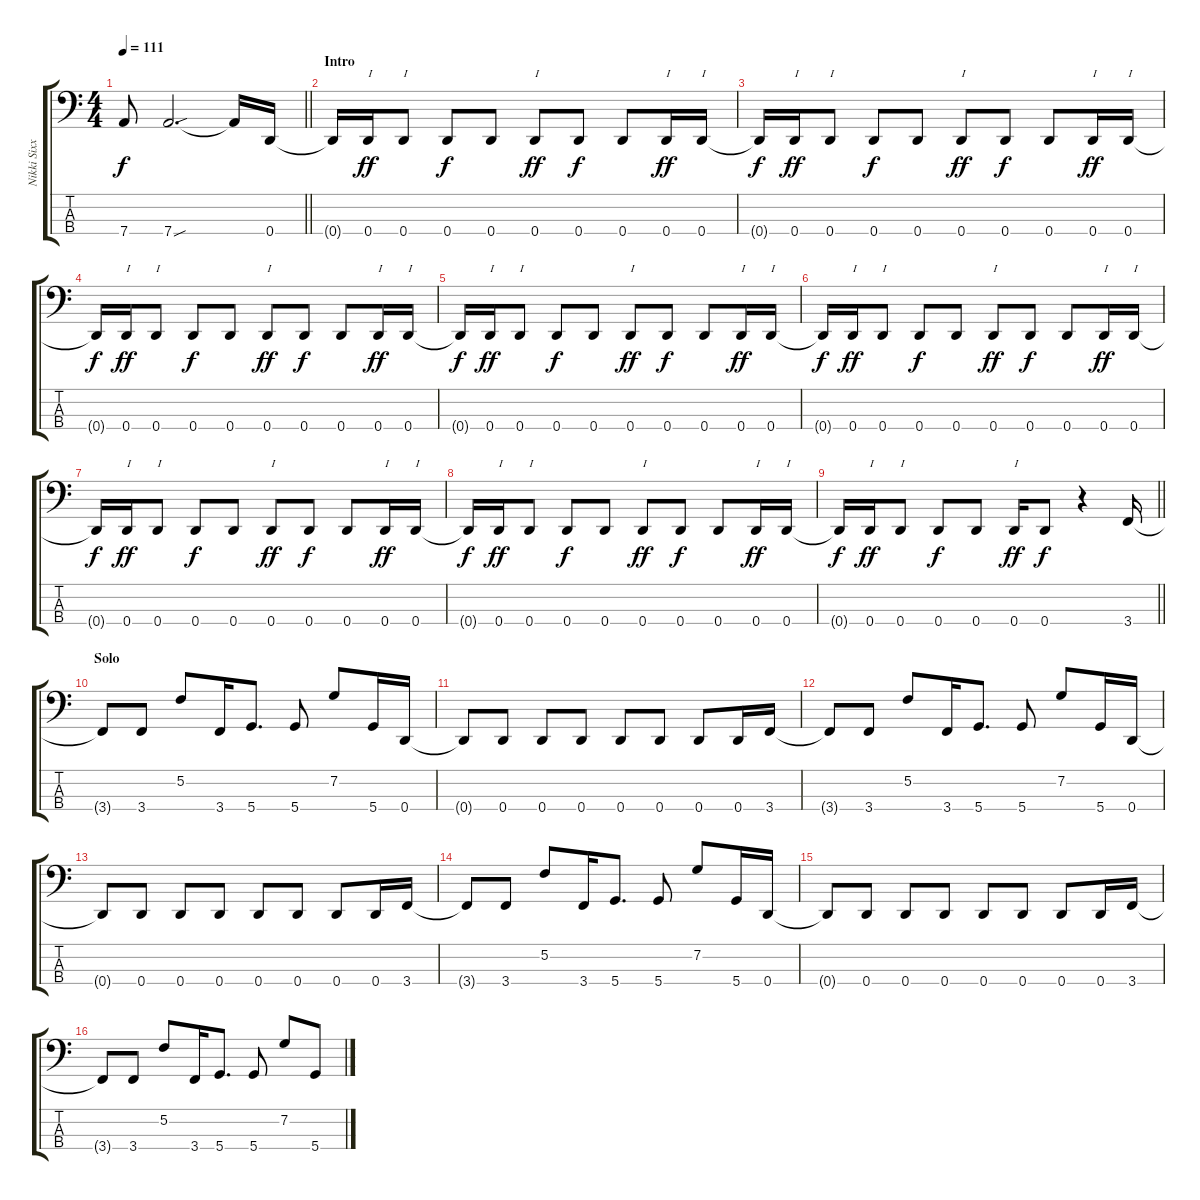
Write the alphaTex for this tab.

\track ("Nikki Sixx" "Nikki Sixx") {instrument electricbasspick}
\staff {score tabs}
\tuning (F2 C2 G1 D1) {hide}
\ts (4 4)
\tempo 111
\clef f4
\barLineRight lightlight
\ks c
7.4{t}.8{dy f} 7.4{sou}.2{d} 7.4{t}.16 0.4.16 |
\section ("" "Intro")
0.4{t}.16 0.4.16{txt "I" dy ff} 0.4.8{txt "I"} 0.4.8{dy f} 0.4.8 0.4.8{txt "I" dy ff} 0.4.8{dy f} 0.4.8 0.4.16{txt "I" dy ff} 0.4.16{txt "I"} |
0.4{t}.16{dy f} 0.4.16{txt "I" dy ff} 0.4.8{txt "I"} 0.4.8{dy f} 0.4.8 0.4.8{txt "I" dy ff} 0.4.8{dy f} 0.4.8 0.4.16{txt "I" dy ff} 0.4.16{txt "I"} |
0.4{t}.16{dy f} 0.4.16{txt "I" dy ff} 0.4.8{txt "I"} 0.4.8{dy f} 0.4.8 0.4.8{txt "I" dy ff} 0.4.8{dy f} 0.4.8 0.4.16{txt "I" dy ff} 0.4.16{txt "I"} |
0.4{t}.16{dy f} 0.4.16{txt "I" dy ff} 0.4.8{txt "I"} 0.4.8{dy f} 0.4.8 0.4.8{txt "I" dy ff} 0.4.8{dy f} 0.4.8 0.4.16{txt "I" dy ff} 0.4.16{txt "I"} |
0.4{t}.16{dy f} 0.4.16{txt "I" dy ff} 0.4.8{txt "I"} 0.4.8{dy f} 0.4.8 0.4.8{txt "I" dy ff} 0.4.8{dy f} 0.4.8 0.4.16{txt "I" dy ff} 0.4.16{txt "I"} |
0.4{t}.16{dy f} 0.4.16{txt "I" dy ff} 0.4.8{txt "I"} 0.4.8{dy f} 0.4.8 0.4.8{txt "I" dy ff} 0.4.8{dy f} 0.4.8 0.4.16{txt "I" dy ff} 0.4.16{txt "I"} |
0.4{t}.16{dy f} 0.4.16{txt "I" dy ff} 0.4.8{txt "I"} 0.4.8{dy f} 0.4.8 0.4.8{txt "I" dy ff} 0.4.8{dy f} 0.4.8 0.4.16{txt "I" dy ff} 0.4.16{txt "I"} |
\barLineRight lightlight
0.4{t}.16{dy f} 0.4.16{txt "I" dy ff} 0.4.8{txt "I"} 0.4.8{dy f} 0.4.8 0.4.16{txt "I" dy ff} 0.4.8{dy f} r.4 3.4.16 |
\section ("" "Solo")
3.4{t}.8 3.4.8 5.2.8 3.4.16 5.4.8{d} 5.4.8 7.2.8 5.4.16 0.4.16 |
0.4{t}.8 0.4.8 0.4.8 0.4.8 0.4.8 0.4.8 0.4.8 0.4.16 3.4.16 |
3.4{t}.8 3.4.8 5.2.8 3.4.16 5.4.8{d} 5.4.8 7.2.8 5.4.16 0.4.16 |
0.4{t}.8 0.4.8 0.4.8 0.4.8 0.4.8 0.4.8 0.4.8 0.4.16 3.4.16 |
3.4{t}.8 3.4.8 5.2.8 3.4.16 5.4.8{d} 5.4.8 7.2.8 5.4.16 0.4.16 |
0.4{t}.8 0.4.8 0.4.8 0.4.8 0.4.8 0.4.8 0.4.8 0.4.16 3.4.16 |
3.4{t}.8 3.4.8 5.2.8 3.4.16 5.4.8{d} 5.4.8 7.2.8 5.4.8
